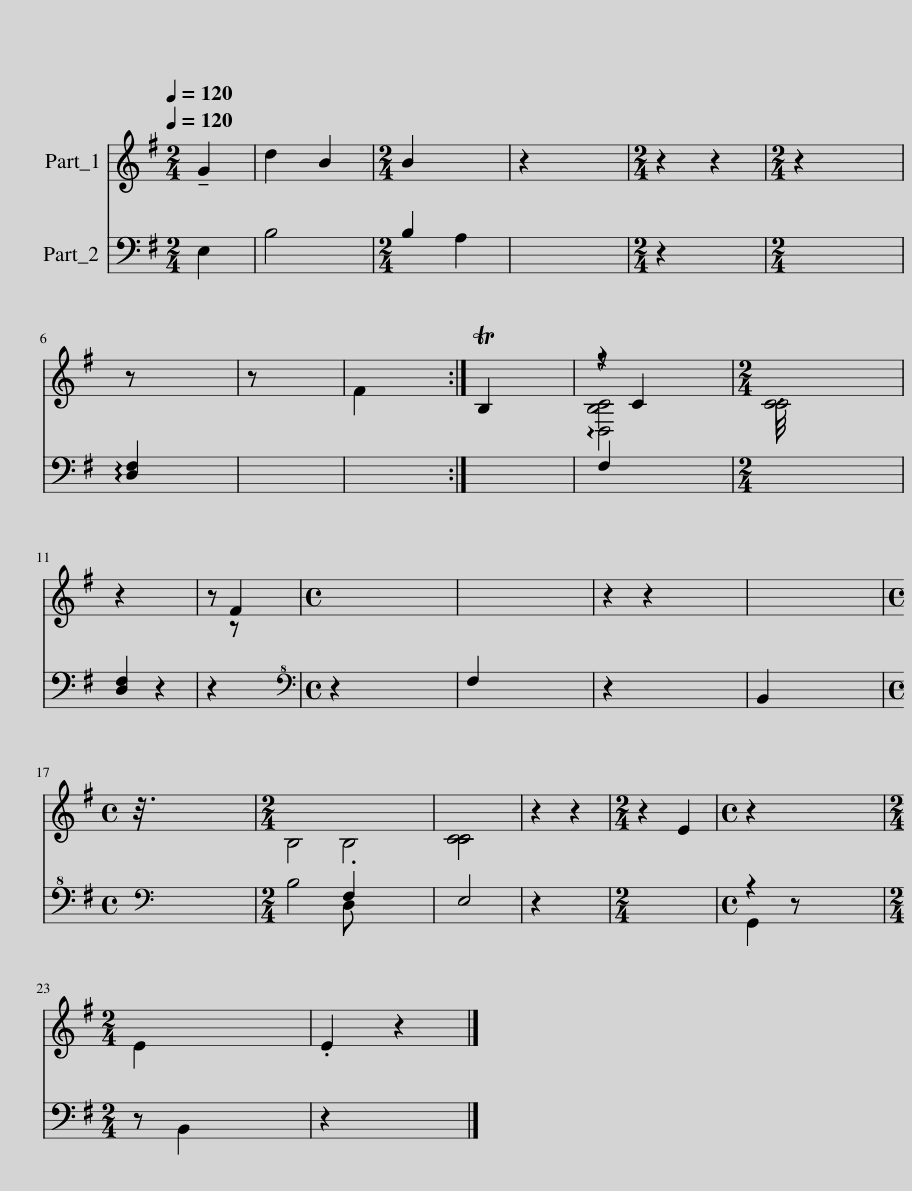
X:1
%%score ( 1 2 3 ) ( 4 5 )
L:1/8
Q:1/4=120
M:2/4
I:linebreak $
K:G
V:1 treble
V:2 treble
V:3 treble
V:4 bass
V:5 bass
V:1
 !tenuto!G2 | d2 B2 |[M:2/4] B2 x2 | z2 x2 |[M:2/4] z2 z2 | %5
[M:2/4] z2 x2 |$ z x3 | z x3 | F2 x2 :| TB,2 x2 | %10
 z C2 x |[M:2/4] C6 |$ z2 x2 | z F2 x |[M:4/4] x8 | %15
 x8 | z2 z2 x4 | x8 |$[M:4/4] z3/8 x61/8 |[M:2/4] B,4 B,4 | %20
 C4 | z2 z2 |[M:2/4] z2 E2 |[M:4/4] z2 x6 |$[M:2/4] E2 x2 | %25
 .E2 z2 |] %26
V:2
 x2 | x4 |[M:2/4] x4 | x4 |[M:2/4] x4 | %5
[M:2/4] x4 |$ x4 | x4 | x4 :| x4 | %10
 [B,C]4 |[M:2/4] C/4 x23/4 |$ x4 | x z x2 |[M:4/4] x8 | %15
 x8 | x8 | x8 |$[M:4/4] x8 |[M:2/4] x8 | %20
 [CC]4 | x4 |[M:2/4] x4 |[M:4/4] x8 |$[M:2/4] x4 | %25
 x4 |] %26
V:3
 x2 | x4 |[M:2/4] x4 | x4 |[M:2/4] x4 | %5
[M:2/4] x4 |$ x4 | x4 | x4 :| x4 | %10
 !arpeggio!D,4 |[M:2/4] x6 |$ x4 | x4 |[M:4/4] x8 | %15
 x8 | x8 | x8 |$[M:4/4] x8 |[M:2/4] x8 | %20
 x4 | x4 |[M:2/4] x4 |[M:4/4] x8 |$[M:2/4] x4 | %25
 x4 |] %26
V:4
 E,2 | B,4 |[M:2/4] B,2 A,2 | x4 |[M:2/4] z2 x2 | %5
[M:2/4] x4 |$ !arpeggio![D,F,]2 x2 | x4 | x4 :| x4 | %10
 F,2 x2 |[M:2/4] x6 |$ [D,F,]2 z2 | z2 x2 |[M:4/4][K:bass+8] z2 x6 | %15
 F,2 x6 | z2 x6 | B,,2 x6 |$[M:4/4][K:bass] x8 |[M:2/4] B,4 .F,2 x2 | %20
 E,4 | z2 x2 |[M:2/4] x4 |[M:4/4] z2 z x5 |$[M:2/4] z B,,2 x | %25
 z2 x2 |] %26
V:5
 x2 | x4 |[M:2/4] x4 | x4 |[M:2/4] x4 | %5
[M:2/4] x4 |$ x4 | x4 | x4 :| x4 | %10
 x4 |[M:2/4] x6 |$ x4 | x4 |[M:4/4][K:bass+8] x8 | %15
 x8 | x8 | x8 |$[M:4/4][K:bass] x8 |[M:2/4] x4 D, x3 | %20
 x4 | x4 |[M:2/4] x4 |[M:4/4] G,,2 x6 |$[M:2/4] x4 | %25
 x4 |] %26
